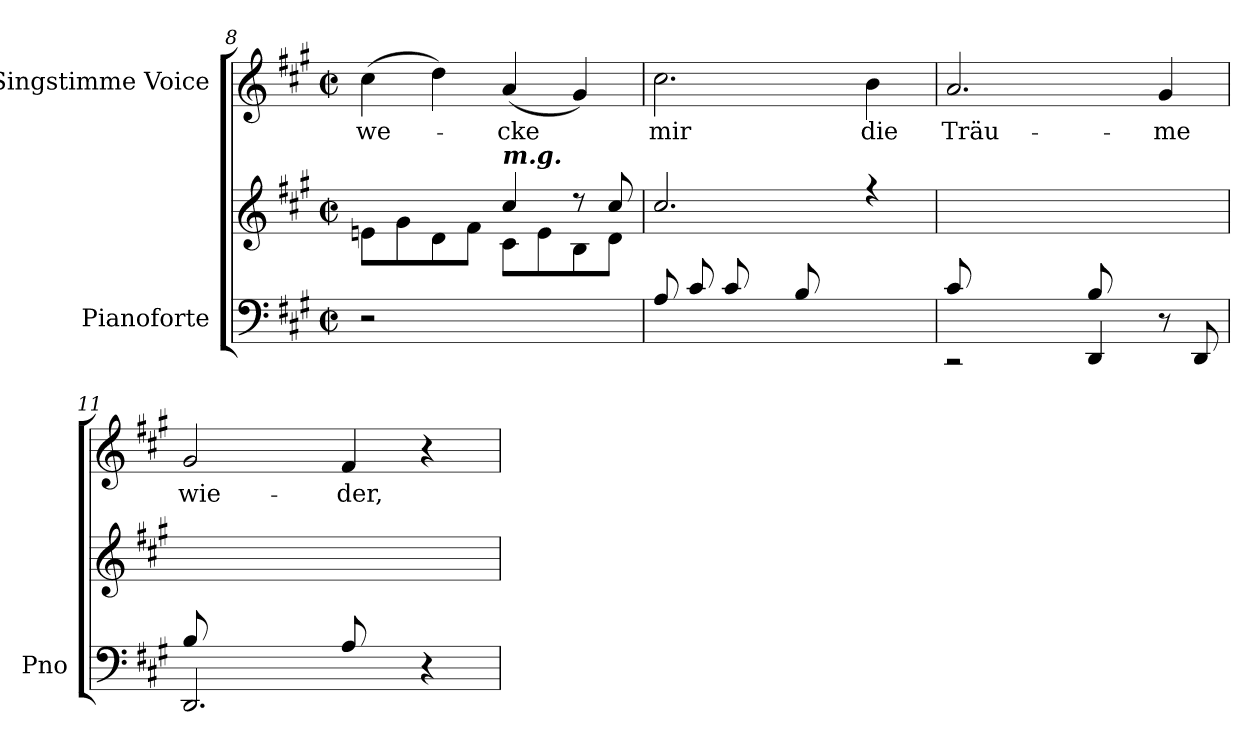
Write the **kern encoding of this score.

**kern	**kern	**kern	**text
*part2	*part2	*part1	*part1
*staff3	*staff2	*staff1	*staff1
*I"Pianoforte	*	*I"Singstimme Voice	*
*I'Pno	*	*	*
*clefF4	*clefG2	*clefG2	*
*k[f#c#g#]	*k[f#c#g#]	*k[f#c#g#]	*
*M2/2	*M2/2	*M2/2	*
*met(c|)	*met(c|)	*met(c|)	*
=8	=8	=8	=8
*	*^	*	*
2r	8en\L	2ryy	(4cc#\	we-
.	8g#\	.	.	.
.	8d\	.	4dd\)	.
.	8f#\J	.	.	.
!	!LO:TX:Bi:t=m.g.	!	!	!
2ryy	4cc#/	8c#\L	(4a/	-cke
.	.	8e\	.	.
.	8r	8B\	4g#/)	.
.	8cc#/	8d\J	.	.
=9	=9	=9	=9	=9
8A/L	2.cc#/	4.ryy	2.cc#\	mir
8c#/	.	.	.	.
8c#/	.	.	.	.
8ryy	.	8f#\J	.	.
8B/L	.	8ryy	.	.
4.ryy	.	8d\	.	.
.	4r	8d\	4b\	die
.	.	8g#\J	.	.
*	*v	*v	*	*
=10	=10	=10	=10
*^	*	*	*
8c#/L	2r	8ryy	2.a/	Träu-
4.ryy	.	8f#\	.	.
.	.	8f#\	.	.
.	.	8a\J	.	.
8B/L	4DD/	8ryy	.	.
4.ryy	.	8e#X\	.	.
.	8r	8e#\	4g#/	-me
.	8DD/	8g#\J	.	.
=11	=11	=11	=11	=11
8B/L	2.DD/	8ryy	2g#/	wie-
4.ryy	.	8e#X\	.	.
.	.	8e#\	.	.
.	.	8g#\J	.	.
8A/L	.	8ryy	4f#/	-der,
4.ryy	.	8d\	.	.
.	4r	8d\	4r	.
.	.	8f#\J	.	.
*v	*v	*	*	*
=	=	=	=
*-	*-	*-	*-
